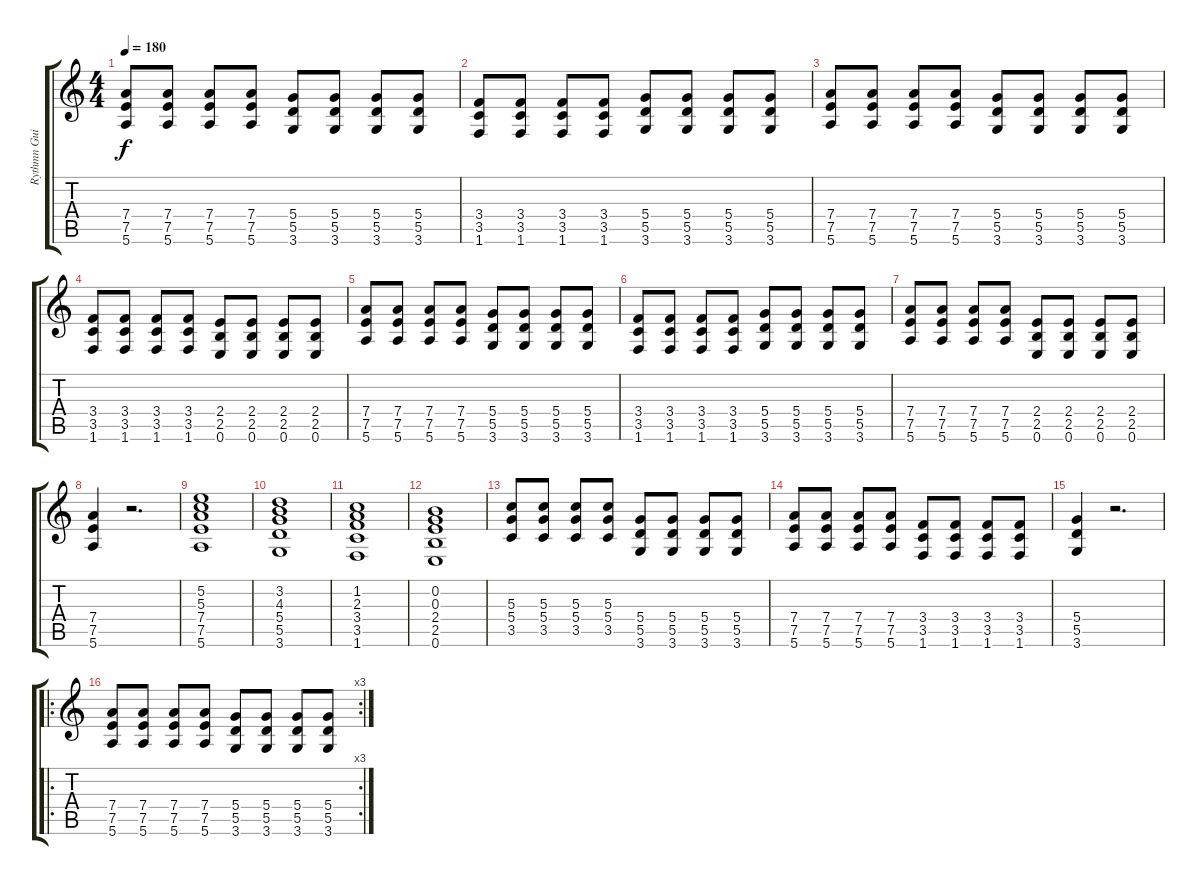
\track ("Rythmn Guitar" "Rythmn Gui") {instrument distortionguitar}
\staff {score tabs}
\tuning (E4 B3 G3 D3 A2 E2) {hide}
\ts (4 4)
\tempo 180
\clef g2
\ks c
(7.4 7.5 5.6).8{dy f} (7.4 7.5 5.6).8 (7.4 7.5 5.6).8 (7.4 7.5 5.6).8 (5.4 5.5 3.6).8 (5.4 5.5 3.6).8 (5.4 5.5 3.6).8 (5.4 5.5 3.6).8 |
(3.4 3.5 1.6).8 (3.4 3.5 1.6).8 (3.4 3.5 1.6).8 (3.4 3.5 1.6).8 (5.4 5.5 3.6).8 (5.4 5.5 3.6).8 (5.4 5.5 3.6).8 (5.4 5.5 3.6).8 |
(7.4 7.5 5.6).8 (7.4 7.5 5.6).8 (7.4 7.5 5.6).8 (7.4 7.5 5.6).8 (5.4 5.5 3.6).8 (5.4 5.5 3.6).8 (5.4 5.5 3.6).8 (5.4 5.5 3.6).8 |
(3.4 3.5 1.6).8 (3.4 3.5 1.6).8 (3.4 3.5 1.6).8 (3.4 3.5 1.6).8 (2.4 2.5 0.6).8 (2.4 2.5 0.6).8 (2.4 2.5 0.6).8 (2.4 2.5 0.6).8 |
(7.4 7.5 5.6).8 (7.4 7.5 5.6).8 (7.4 7.5 5.6).8 (7.4 7.5 5.6).8 (5.4 5.5 3.6).8 (5.4 5.5 3.6).8 (5.4 5.5 3.6).8 (5.4 5.5 3.6).8 |
(3.4 3.5 1.6).8 (3.4 3.5 1.6).8 (3.4 3.5 1.6).8 (3.4 3.5 1.6).8 (5.4 5.5 3.6).8 (5.4 5.5 3.6).8 (5.4 5.5 3.6).8 (5.4 5.5 3.6).8 |
(7.4 7.5 5.6).8 (7.4 7.5 5.6).8 (7.4 7.5 5.6).8 (7.4 7.5 5.6).8 (2.4 2.5 0.6).8 (2.4 2.5 0.6).8 (2.4 2.5 0.6).8 (2.4 2.5 0.6).8 |
(7.4 7.5 5.6).4 r.2{d} |
(5.2 5.3 7.4 7.5 5.6).1 |
(3.2 4.3 5.4 5.5 3.6).1 |
(1.2 2.3 3.4 3.5 1.6).1 |
(0.2 0.3 2.4 2.5 0.6).1 |
(5.3 5.4 3.5).8 (5.3 5.4 3.5).8 (5.3 5.4 3.5).8 (5.3 5.4 3.5).8 (5.4 5.5 3.6).8 (5.4 5.5 3.6).8 (5.4 5.5 3.6).8 (5.4 5.5 3.6).8 |
(7.4 7.5 5.6).8 (7.4 7.5 5.6).8 (7.4 7.5 5.6).8 (7.4 7.5 5.6).8 (3.4 3.5 1.6).8 (3.4 3.5 1.6).8 (3.4 3.5 1.6).8 (3.4 3.5 1.6).8 |
(5.4 5.5 3.6).4 r.2{d} |
\ro
\rc 3
(7.4 7.5 5.6).8 (7.4 7.5 5.6).8 (7.4 7.5 5.6).8 (7.4 7.5 5.6).8 (5.4 5.5 3.6).8 (5.4 5.5 3.6).8 (5.4 5.5 3.6).8 (5.4 5.5 3.6).8
